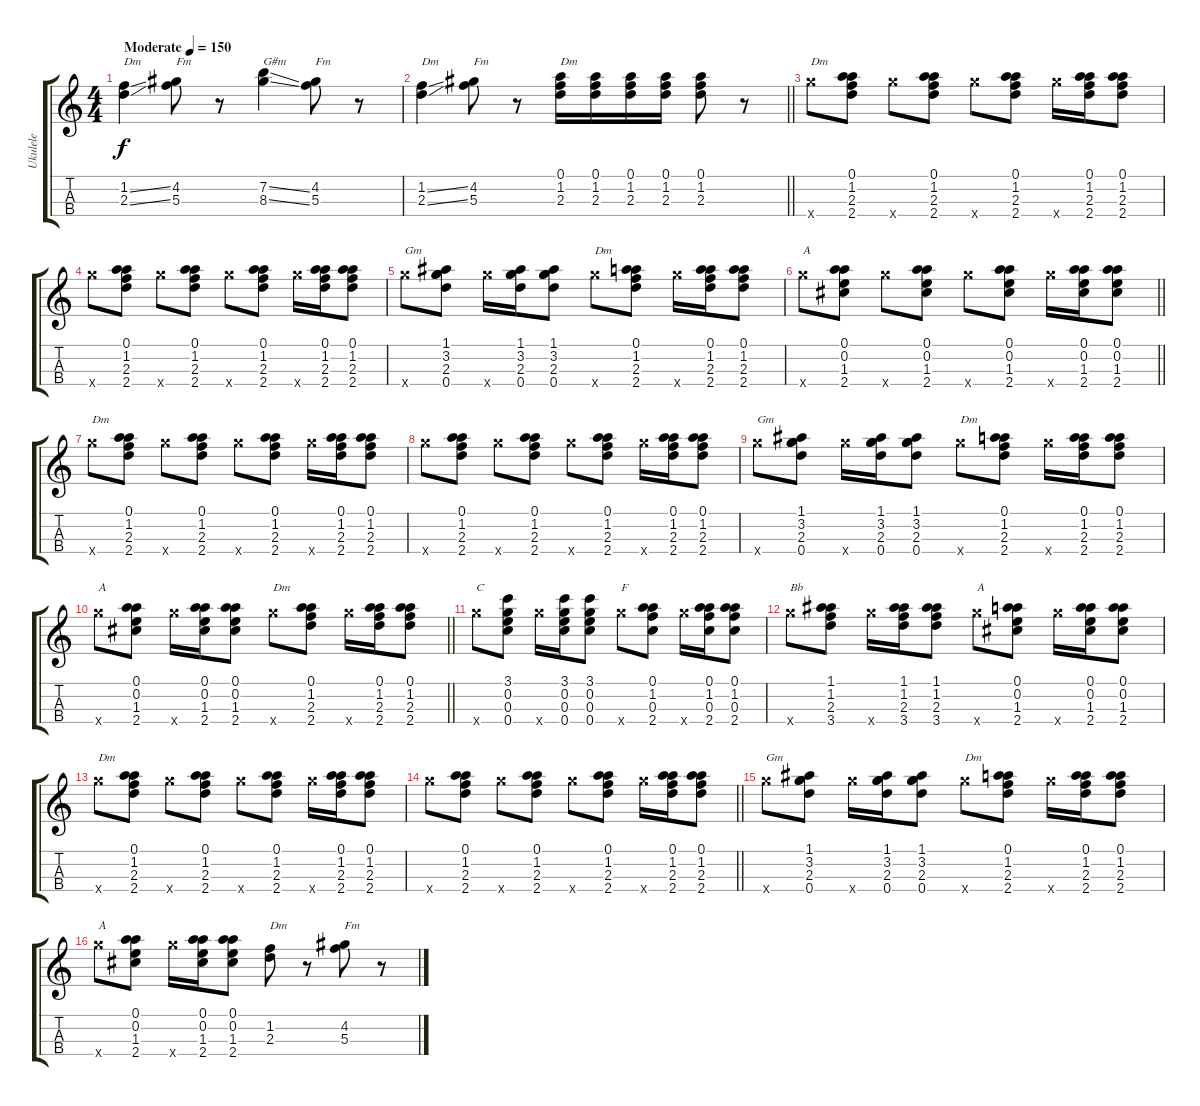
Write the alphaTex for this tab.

\track ("Ukulele" "Ukulele") {instrument acousticguitarnylon}
\staff {score tabs}
\tuning (A4 E4 C4 G4) {hide}
\ts (4 4)
\tempo (150 "Moderate")
\clef g2
\ks c
(1.2{ss} 2.3{ss}).4{txt "Dm" dy f instrument acousticguitarnylon} (4.2 5.3).8{txt "Fm"} r.8 (7.2{ss} 8.3{ss}).4{txt "G#m"} (4.2 5.3).8{txt "Fm"} r.8 |
\barLineRight lightlight
(1.2{ss} 2.3{ss}).4{txt "Dm"} (4.2 5.3).8{txt "Fm"} r.8 (0.1 1.2 2.3).16{txt "Dm"} (0.1 1.2 2.3).16 (0.1 1.2 2.3).16 (0.1 1.2 2.3).16 (0.1 1.2 2.3).8 r.8 |
0.4{x}.8{txt "Dm"} (0.1 1.2 2.3 2.4).8 0.4{x}.8 (0.1 1.2 2.3 2.4).8 0.4{x}.8 (0.1 1.2 2.3 2.4).8 0.4{x}.16 (0.1 1.2 2.3 2.4).16 (0.1 1.2 2.3 2.4).8 |
0.4{x}.8 (0.1 1.2 2.3 2.4).8 0.4{x}.8 (0.1 1.2 2.3 2.4).8 0.4{x}.8 (0.1 1.2 2.3 2.4).8 0.4{x}.16 (0.1 1.2 2.3 2.4).16 (0.1 1.2 2.3 2.4).8 |
0.4{x}.8{txt "Gm"} (1.1 3.2 2.3 0.4).8 0.4{x}.16 (1.1 3.2 2.3 0.4).16 (1.1 3.2 2.3 0.4).8 0.4{x}.8{txt "Dm"} (0.1 1.2 2.3 2.4).8 0.4{x}.16 (0.1 1.2 2.3 2.4).16 (0.1 1.2 2.3 2.4).8 |
\barLineRight lightlight
0.4{x}.8{txt "A"} (0.1 0.2 1.3 2.4).8 0.4{x}.8 (0.1 0.2 1.3 2.4).8 0.4{x}.8 (0.1 0.2 1.3 2.4).8 0.4{x}.16 (0.1 0.2 1.3 2.4).16 (0.1 0.2 1.3 2.4).8 |
0.4{x}.8{txt "Dm"} (0.1 1.2 2.3 2.4).8 0.4{x}.8 (0.1 1.2 2.3 2.4).8 0.4{x}.8 (0.1 1.2 2.3 2.4).8 0.4{x}.16 (0.1 1.2 2.3 2.4).16 (0.1 1.2 2.3 2.4).8 |
0.4{x}.8 (0.1 1.2 2.3 2.4).8 0.4{x}.8 (0.1 1.2 2.3 2.4).8 0.4{x}.8 (0.1 1.2 2.3 2.4).8 0.4{x}.16 (0.1 1.2 2.3 2.4).16 (0.1 1.2 2.3 2.4).8 |
0.4{x}.8{txt "Gm"} (1.1 3.2 2.3 0.4).8 0.4{x}.16 (1.1 3.2 2.3 0.4).16 (1.1 3.2 2.3 0.4).8 0.4{x}.8{txt "Dm"} (0.1 1.2 2.3 2.4).8 0.4{x}.16 (0.1 1.2 2.3 2.4).16 (0.1 1.2 2.3 2.4).8 |
\barLineRight lightlight
0.4{x}.8{txt "A"} (0.1 0.2 1.3 2.4).8 0.4{x}.16 (0.1 0.2 1.3 2.4).16 (0.1 0.2 1.3 2.4).8 0.4{x}.8{txt "Dm"} (0.1 1.2 2.3 2.4).8 0.4{x}.16 (0.1 1.2 2.3 2.4).16 (0.1 1.2 2.3 2.4).8 |
0.4{x}.8{txt "C"} (3.1 0.2 0.3 0.4).8 0.4{x}.16 (3.1 0.2 0.3 0.4).16 (3.1 0.2 0.3 0.4).8 0.4{x}.8{txt "F"} (0.1 1.2 0.3 2.4).8 0.4{x}.16 (0.1 1.2 0.3 2.4).16 (0.1 1.2 0.3 2.4).8 |
0.4{x}.8{txt "Bb"} (1.1 1.2 2.3 3.4).8 0.4{x}.16 (1.1 1.2 2.3 3.4).16 (1.1 1.2 2.3 3.4).8 0.4{x}.8{txt "A"} (0.1 0.2 1.3 2.4).8 0.4{x}.16 (0.1 0.2 1.3 2.4).16 (0.1 0.2 1.3 2.4).8 |
0.4{x}.8{txt "Dm"} (0.1 1.2 2.3 2.4).8 0.4{x}.8 (0.1 1.2 2.3 2.4).8 0.4{x}.8 (0.1 1.2 2.3 2.4).8 0.4{x}.16 (0.1 1.2 2.3 2.4).16 (0.1 1.2 2.3 2.4).8 |
\barLineRight lightlight
0.4{x}.8 (0.1 1.2 2.3 2.4).8 0.4{x}.8 (0.1 1.2 2.3 2.4).8 0.4{x}.8 (0.1 1.2 2.3 2.4).8 0.4{x}.16 (0.1 1.2 2.3 2.4).16 (0.1 1.2 2.3 2.4).8 |
0.4{x}.8{txt "Gm"} (1.1 3.2 2.3 0.4).8 0.4{x}.16 (1.1 3.2 2.3 0.4).16 (1.1 3.2 2.3 0.4).8 0.4{x}.8{txt "Dm"} (0.1 1.2 2.3 2.4).8 0.4{x}.16 (0.1 1.2 2.3 2.4).16 (0.1 1.2 2.3 2.4).8 |
0.4{x}.8{txt "A"} (0.1 0.2 1.3 2.4).8 0.4{x}.16 (0.1 0.2 1.3 2.4).16 (0.1 0.2 1.3 2.4).8 (1.2 2.3).8{txt "Dm"} r.8 (4.2 5.3).8{txt "Fm"} r.8
